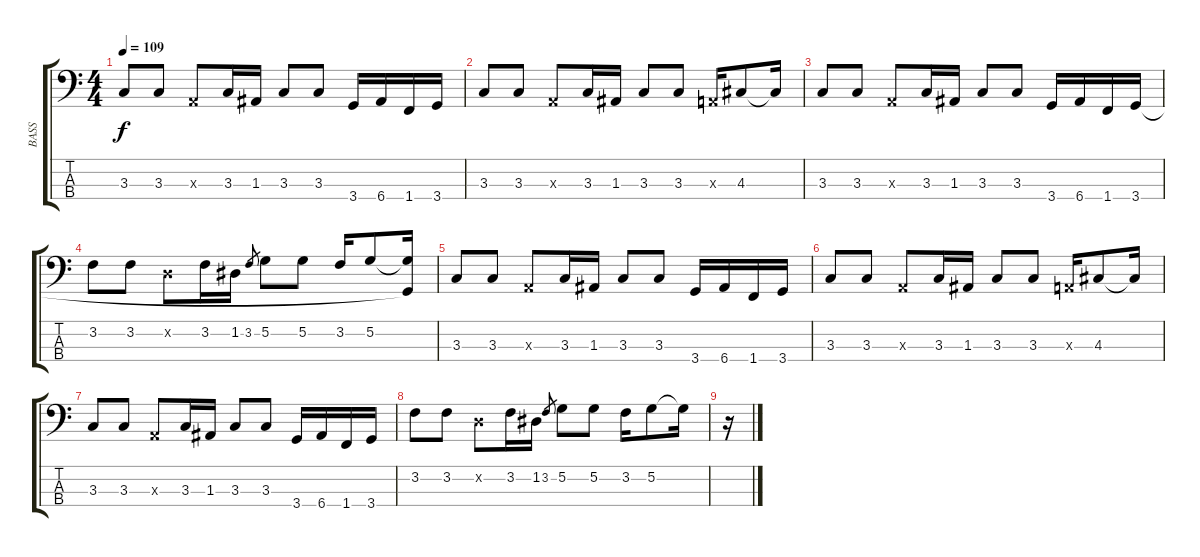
\track ("BASS" "BASS") {instrument electricbassfinger}
\staff {score tabs}
\tuning (G2 D2 A1 E1) {hide}
\ts (4 4)
\tempo 109
\clef f4
\ks c
3.3.8{dy f instrument electricbassfinger} 3.3.8 0.3{x}.8 3.3.16 1.3.16 3.3.8 3.3.8 3.4.16 6.4.16 1.4.16 3.4.16 |
3.3.8 3.3.8 0.3{x}.8 3.3.16 1.3.16 3.3.8 3.3.8 0.3{x}.16 4.3.8 4.3{t}.16 |
3.3.8 3.3.8 0.3{x}.8 3.3.16 1.3.16 3.3.8 3.3.8 3.4.16 6.4.16 1.4.16 3.4.16 |
3.2.8 3.2.8 0.2{x}.8 3.2.16 1.2.16 3.2.8{gr} 5.2.8 5.2.8 3.2.16 5.2.8 (5.2{t} 3.4{t}).16 |
3.3.8 3.3.8 0.3{x}.8 3.3.16 1.3.16 3.3.8 3.3.8 3.4.16 6.4.16 1.4.16 3.4.16 |
3.3.8 3.3.8 0.3{x}.8 3.3.16 1.3.16 3.3.8 3.3.8 0.3{x}.16 4.3.8 4.3{t}.16 |
3.3.8 3.3.8 0.3{x}.8 3.3.16 1.3.16 3.3.8 3.3.8 3.4.16 6.4.16 1.4.16 3.4.16 |
3.2.8 3.2.8 0.2{x}.8 3.2.16 1.2.16 3.2.8{gr} 5.2.8 5.2.8 3.2.16 5.2.8 5.2{t}.16 |
r.16
